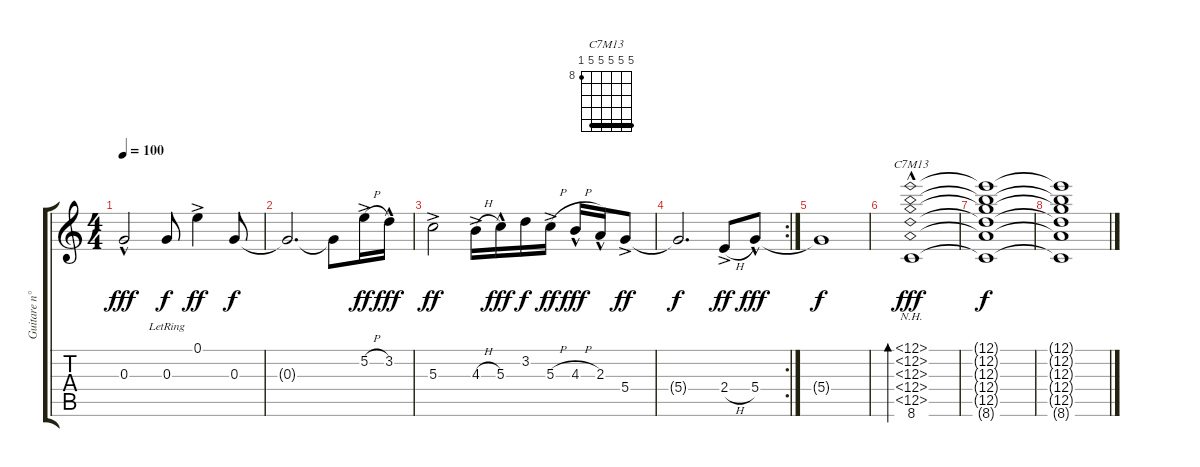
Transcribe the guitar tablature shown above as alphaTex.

\track ("Guitare n°2" "Guitare n°") {instrument electricguitarjazz}
\staff {score tabs}
\tuning (E4 B3 G3 D3 A2 E2) {hide}
\chord ("C7M13" 12 12 12 12 12 8) {firstfret 8 barre 12}
\ts (4 4)
\tempo 100
\clef g2
\ks c
0.3{hac}.2{dy fff} 0.3{lr}.8{dy f} 0.1{ac}.4{dy ff} 0.3.8{dy f} |
0.3{t}.2{d} 0.3{t}.8 5.2{h ac}.16{dy ff} 3.2{hac}.16{dy fff} |
5.3{ac}.2{dy ff} 4.3{h ac}.16 5.3{hac}.16{dy fff} 3.2.16{dy f} 5.3{h ac}.16{dy ff} 4.3{h hac}.16{dy fff} 2.3{hac}.16 5.4{ac}.8{dy ff} |
\rc 2
5.4{t}.2{d dy f} 2.4{h ac}.8{dy ff} 5.4{hac}.8{dy fff} |
5.4{t}.1{dy f} |
(12.1{nh hac} 12.2{nh hac} 12.3{nh hac} 12.4{nh hac} 12.5{nh hac} 8.6).1{bd 480 ch "C7M13" dy fff} |
(12.1{t} 12.2{t} 12.3{t} 12.4{t} 12.5{t} 8.6{t}).1{dy f} |
(12.1{t} 12.2{t} 12.3{t} 12.4{t} 12.5{t} 8.6{t}).1
